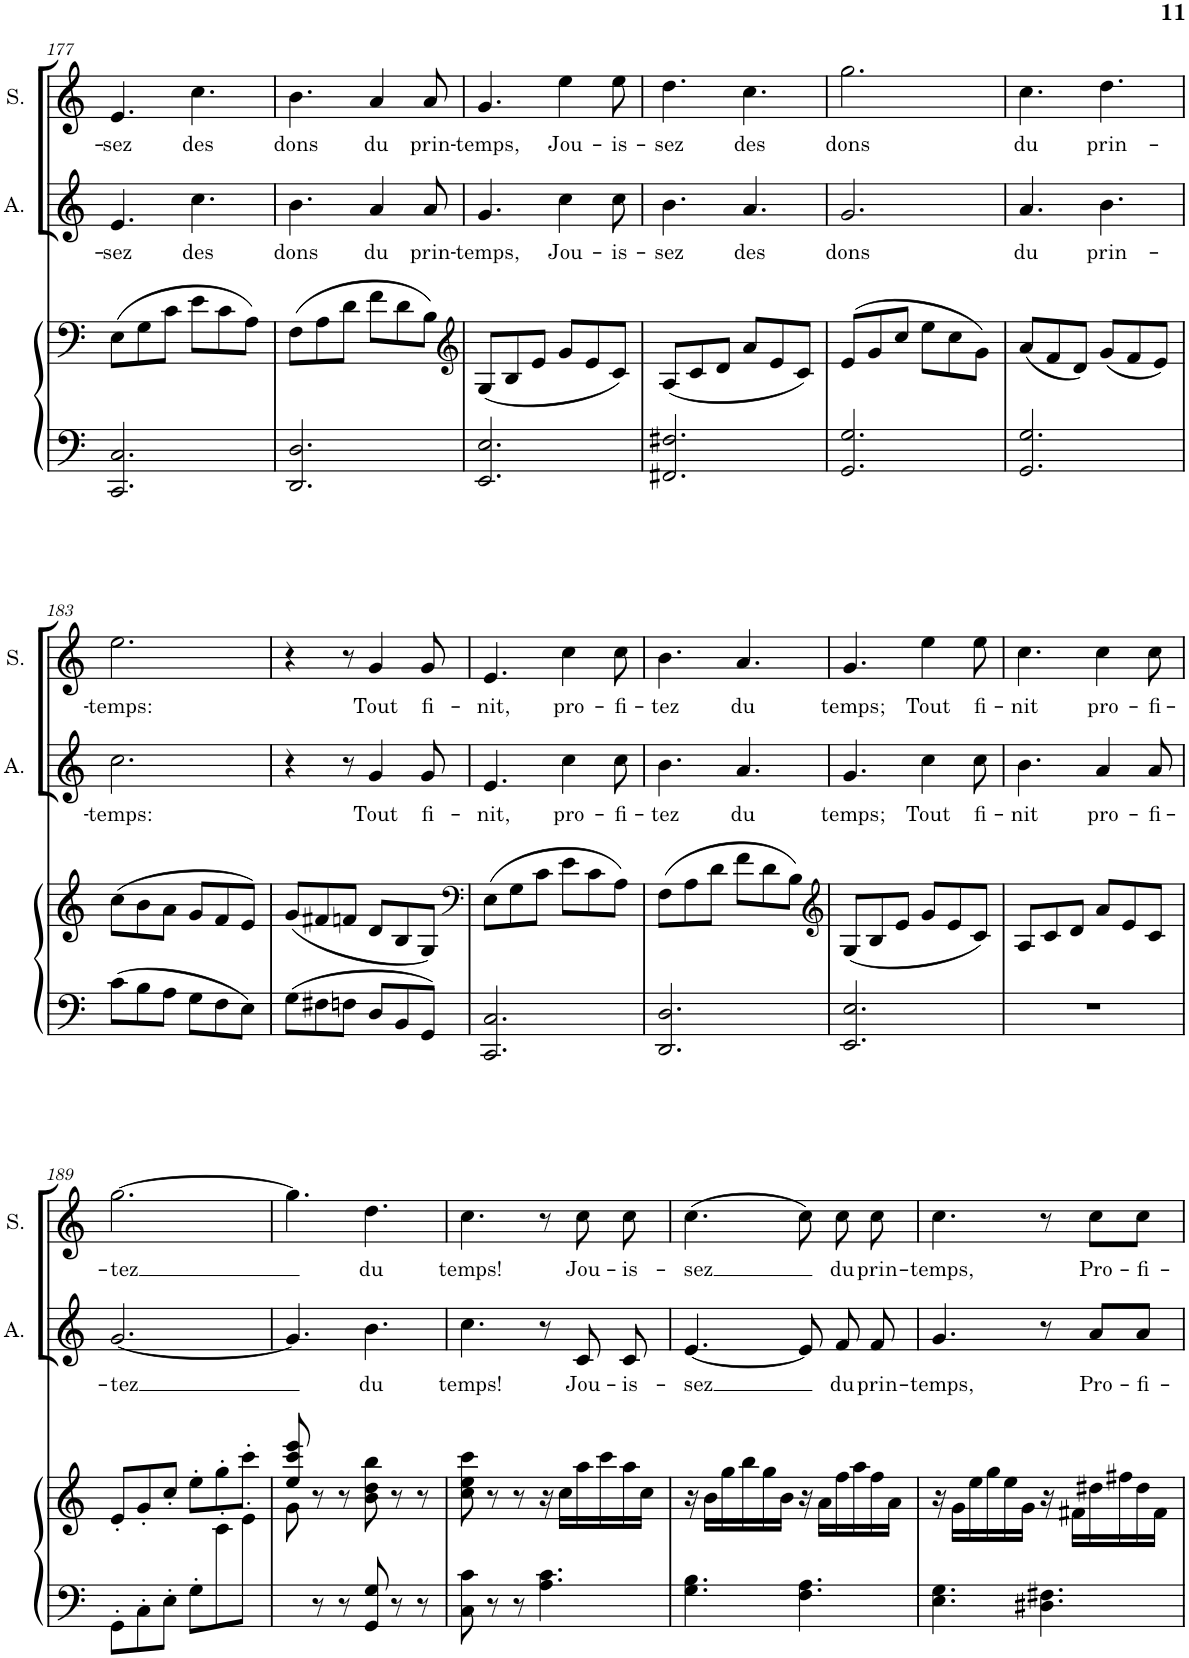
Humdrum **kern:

**kern	**kern	**kern	**text	**kern	**text
*part3	*part3	*part2	*part2	*part1	*part1
*staff4	*staff3	*staff2	*staff2	*staff1	*staff1
*I"Piano	*	*I"Alto	*	*I"Soprano	*
*I'Pno	*	*I'A.	*	*I'S.	*
!!LO:PB:g=z
*clefF4	*clefF4	*clefG2	*	*clefG2	*
*k[]	*k[]	*k[]	*	*k[]	*
*M6/8	*M6/8	*M6/8	*	*M6/8	*
=177	=177	=177	=177	=177	=177
!	!	!	!LO:LY:b	!	!LO:LY:b
2.CC/ 2.C/	(8E\L	4.e/	-sez	4.e/	-sez
.	8G\	.	.	.	.
.	8c\J	.	.	.	.
!	!	!	!LO:LY:b	!	!LO:LY:b
.	8e\L	4.cc\	des	4.cc\	des
.	8c\	.	.	.	.
.	8A\J)	.	.	.	.
=178	=178	=178	=178	=178	=178
!	!	!	!LO:LY:b	!	!LO:LY:b
2.DD/ 2.D/	(8F\L	4.b\	dons	4.b\	dons
.	8A\	.	.	.	.
.	8d\J	.	.	.	.
!	!	!	!LO:LY:b	!	!LO:LY:b
.	8f\L	4a/	du	4a/	du
.	8d\	.	.	.	.
!	!	!	!LO:LY:b	!	!LO:LY:b
.	8B\J)	8a/	prin-	8a/	prin-
=179	=179	=179	=179	=179	=179
*	*clefG2	*	*	*	*
!	!	!	!LO:LY:b	!	!LO:LY:b
2.EE/ 2.E/	(8G/L	4.g/	-temps,	4.g/	-temps,
.	8B/	.	.	.	.
.	8e/J	.	.	.	.
!	!	!	!LO:LY:b	!	!LO:LY:b
.	8g/L	4cc\	Jou-	4ee\	Jou-
.	8e/	.	.	.	.
!	!	!	!LO:LY:b	!	!LO:LY:b
.	8c/J)	8cc\	-is-	8ee\	-is-
=180	=180	=180	=180	=180	=180
!	!	!	!LO:LY:b	!	!LO:LY:b
2.FF#X/ 2.F#X/	(8A/L	4.b\	-sez	4.dd\	-sez
.	8c/	.	.	.	.
.	8d/J	.	.	.	.
!	!	!	!LO:LY:b	!	!LO:LY:b
.	8a/L	4.a/	des	4.cc\	des
.	8e/	.	.	.	.
.	8c/J)	.	.	.	.
=181	=181	=181	=181	=181	=181
!	!	!	!LO:LY:b	!	!LO:LY:b
2.GG/ 2.G/	(8e/L	2.g/	dons	2.gg\	dons
.	8g/	.	.	.	.
.	8cc/J	.	.	.	.
.	8ee\L	.	.	.	.
.	8cc\	.	.	.	.
.	8g\J)	.	.	.	.
=182	=182	=182	=182	=182	=182
!	!	!	!LO:LY:b	!	!LO:LY:b
2.GG/ 2.G/	(8a/L	4.a/	du	4.cc\	du
.	8f/	.	.	.	.
.	8d/J)	.	.	.	.
!	!	!	!LO:LY:b	!	!LO:LY:b
.	(8g/L	4.b\	prin-	4.dd\	prin-
.	8f/	.	.	.	.
.	8e/J)	.	.	.	.
!!LO:LB:g=z
=183	=183	=183	=183	=183	=183
!	!	!	!LO:LY:b	!	!LO:LY:b
8c\L	(8cc\L	2.cc\	-temps:	2.ee\	-temps:
8B\	8b\	.	.	.	.
8A\J	8a\J	.	.	.	.
8G\L	8g/L	.	.	.	.
8F\	8f/	.	.	.	.
8E\J	8e/J)	.	.	.	.
=184	=184	=184	=184	=184	=184
8G\L	(8g/L	4r	.	4r	.
8F#X\	8f#X/	.	.	.	.
8Fn\J	8fn/J	8r	.	8r	.
!	!	!	!LO:LY:b	!	!LO:LY:b
8D/L	8d/L	4g/	Tout	4g/	Tout
8BB/	8B/	.	.	.	.
!	!	!	!LO:LY:b	!	!LO:LY:b
8GG/J	8G/J)	8g/	fi-	8g/	fi-
=185	=185	=185	=185	=185	=185
*	*clefF4	*	*	*	*
!	!	!	!LO:LY:b	!	!LO:LY:b
2.CC/ 2.C/	(8E\L	4.e/	-nit,	4.e/	-nit,
.	8G\	.	.	.	.
.	8c\J	.	.	.	.
!	!	!	!LO:LY:b	!	!LO:LY:b
.	8e\L	4cc\	pro-	4cc\	pro-
.	8c\	.	.	.	.
!	!	!	!LO:LY:b	!	!LO:LY:b
.	8A\J)	8cc\	-fi-	8cc\	-fi-
=186	=186	=186	=186	=186	=186
!	!	!	!LO:LY:b	!	!LO:LY:b
2.DD/ 2.D/	(8F\L	4.b\	-tez	4.b\	-tez
.	8A\	.	.	.	.
.	8d\J	.	.	.	.
!	!	!	!LO:LY:b	!	!LO:LY:b
.	8f\L	4.a/	du	4.a/	du
.	8d\	.	.	.	.
.	8B\J)	.	.	.	.
=187	=187	=187	=187	=187	=187
*	*clefG2	*	*	*	*
!	!	!	!LO:LY:b	!	!LO:LY:b
2.EE/ 2.E/	(8G/L	4.g/	temps;	4.g/	temps;
.	8B/	.	.	.	.
.	8e/J	.	.	.	.
!	!	!	!LO:LY:b	!	!LO:LY:b
.	8g/L	4cc\	Tout	4ee\	Tout
.	8e/	.	.	.	.
!	!	!	!LO:LY:b	!	!LO:LY:b
.	8c/J)	8cc\	fi-	8ee\	fi-
=188	=188	=188	=188	=188	=188
!	!	!	!LO:LY:b	!	!LO:LY:b
2.r	8A/L	4.b\	-nit	4.cc\	-nit
.	8c/	.	.	.	.
.	8d/J	.	.	.	.
!	!	!	!LO:LY:b	!	!LO:LY:b
.	8a/L	4a/	pro-	4cc\	pro-
.	8e/	.	.	.	.
!	!	!	!LO:LY:b	!	!LO:LY:b
.	8c/J	8a/	-fi-	8cc\	-fi-
!!LO:LB:g=z
=189	=189	=189	=189	=189	=189
*	*^	*	*	*	*
!	!	!	!	!LO:LY:b	!	!LO:LY:b
8GG'\L	8e'/L	2ryy	[2.g/	-tez	[2.gg\	-tez
8C'\	8g'/	.	.	.	.	.
8E'\J	8cc'/J	.	.	.	.	.
8G'\L	8ee'\L	.	.	.	.	.
4ryy	8gg'\	8c'\	.	.	.	.
.	8ccc'\J	8e'\J	.	.	.	.
=190	=190	=190	=190	=190	=190	=190
8ryy	8ee/ 8ccc/ 8eee/	8g\	4.g/]	.	4.gg\]	.
8r	8r	2ryy	.	.	.	.
8r	8r	.	.	.	.	.
!	!	!	!	!LO:LY:b	!	!LO:LY:b
8GG/ 8G/	8b\ 8dd\ 8bb\	.	4.b\	du	4.dd\	du
8r	8r	.	.	.	.	.
8r	8r	8ryy	.	.	.	.
=191	=191	=191	=191	=191	=191	=191
!	!	!	!	!LO:LY:b	!	!LO:LY:b
*	*v	*v	*	*	*	*
8C\ 8c\	8cc\ 8ee\ 8ccc\	4.cc\	temps!	4.cc\	temps!
8r	8r	.	.	.	.
8r	8r	.	.	.	.
4.A\ 4.c\	16r	8r	.	8r	.
.	16cc\LL	.	.	.	.
!	!	!	!LO:LY:b	!	!LO:LY:b
.	16aa\	8c/	-Jou-	8cc\	-Jou-
.	16ccc\	.	.	.	.
!	!	!	!LO:LY:b	!	!LO:LY:b
.	16aa\	8c/	-is-	8cc\	-is-
.	16cc\JJ	.	.	.	.
=192	=192	=192	=192	=192	=192
!	!	!	!LO:LY:b	!	!LO:LY:b
4.G\ 4.B\	16r	[4.e/	-sez	(4.cc\	-sez
.	16b\LL	.	.	.	.
.	16gg\	.	.	.	.
.	16bb\	.	.	.	.
.	16gg\	.	.	.	.
.	16b\JJ	.	.	.	.
4.F\ 4.A\	16r	8e/]	.	8cc\)	.
.	16a\LL	.	.	.	.
!	!	!	!LO:LY:b	!	!LO:LY:b
.	16ff\	8f/	du	8cc\	du
.	16aa\	.	.	.	.
!	!	!	!LO:LY:b	!	!LO:LY:b
.	16ff\	8f/	prin-	8cc\	prin-
.	16a\JJ	.	.	.	.
=193	=193	=193	=193	=193	=193
!	!	!	!LO:LY:b	!	!LO:LY:b
4.E\ 4.G\	16r	4.g/	-temps,	4.cc\	-temps,
.	16g\LL	.	.	.	.
.	16ee\	.	.	.	.
.	16gg\	.	.	.	.
.	16ee\	.	.	.	.
.	16g\JJ	.	.	.	.
4.D#X\ 4.F#X\	16r	8r	.	8r	.
.	16f#X\LL	.	.	.	.
!	!	!	!LO:LY:b	!	!LO:LY:b
.	16dd#X\	8a/L	Pro-	8cc\L	Pro-
.	16ff#X\	.	.	.	.
!	!	!	!LO:LY:b	!	!LO:LY:b
.	16dd#\	8a/J	-fi-	8cc\J	-fi-
.	16f#\JJ	.	.	.	.
=	=	=	=	=	=
*-	*-	*-	*-	*-	*-
